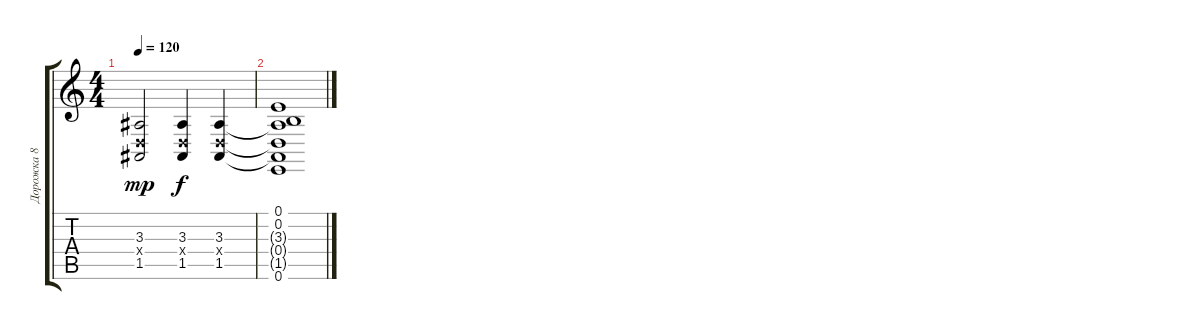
\track ("Дорожка 8" "Дорожка 8") {instrument frenchhorn}
\staff {score tabs}
\tuning (E4 B3 G3 D3 A2 E2) {hide}
\ts (4 4)
\tempo 120
\clef g2
\ks c
(3.3 0.4{x} 1.5).2{dy mp} (3.3 0.4{x} 1.5).4{dy f} (3.3 0.4{x} 1.5).4 |
(0.1 0.2 3.3{t} 0.4{t} 1.5{t} 0.6).1
